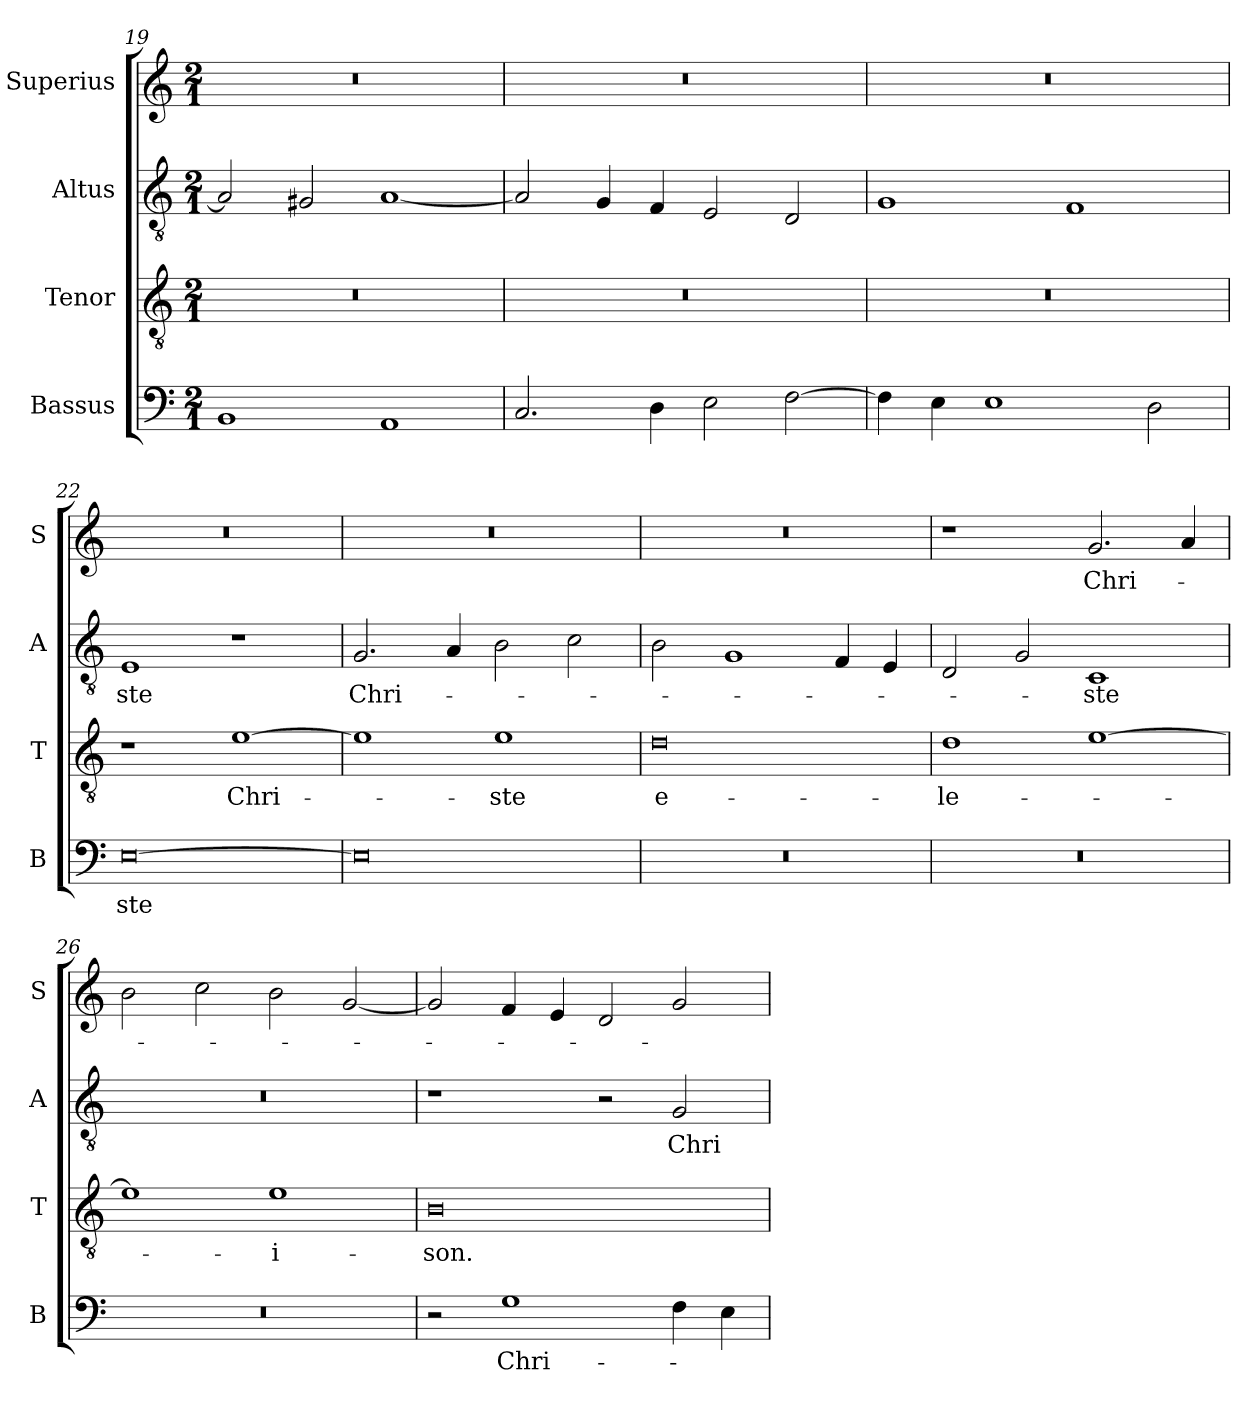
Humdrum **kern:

**kern	**text	**kern	**text	**kern	**text	**kern	**text
*part4	*part4	*part3	*part3	*part2	*part2	*part1	*part1
*staff4	*staff4	*staff3	*staff3	*staff2	*staff2	*staff1	*staff1
*I"Bassus	*	*I"Tenor	*	*I"Altus	*	*I"Superius	*
*I'B	*	*I'T	*	*I'A	*	*I'S	*
*clefF4	*	*clefGv2	*	*clefGv2	*	*clefG2	*
*k[]	*	*k[]	*	*k[]	*	*k[]	*
*M2/1	*	*M2/1	*	*M2/1	*	*M2/1	*
=19	=19	=19	=19	=19	=19	=19	=19
1BB	.	0r	.	2A/]	.	0r	.
.	.	.	.	2G#X/	.	.	.
1AA	.	.	.	[1A	.	.	.
=20	=20	=20	=20	=20	=20	=20	=20
2.C/	.	0r	.	2A/]	.	0r	.
.	.	.	.	4G/	.	.	.
4D\	.	.	.	4F/	.	.	.
2E\	.	.	.	2E/	.	.	.
[2F\	.	.	.	2D/	.	.	.
=21	=21	=21	=21	=21	=21	=21	=21
4F\]	.	0r	.	1G	.	0r	.
4E\	.	.	.	.	.	.	.
1E	.	.	.	.	.	.	.
.	.	.	.	1F	.	.	.
2D\	.	.	.	.	.	.	.
=22	=22	=22	=22	=22	=22	=22	=22
[0E	-ste	1r	.	1E	-ste	0r	.
.	.	[1e	Chri-	1r	.	.	.
=23	=23	=23	=23	=23	=23	=23	=23
0E]	.	1e]	.	2.G/	Chri-	0r	.
.	.	.	.	4A/	.	.	.
.	.	1e	-ste	2B\	.	.	.
.	.	.	.	2c\	.	.	.
=24	=24	=24	=24	=24	=24	=24	=24
0r	.	0d	e-	2B\	.	0r	.
.	.	.	.	1G	.	.	.
.	.	.	.	4F/	.	.	.
.	.	.	.	4E/	.	.	.
=25	=25	=25	=25	=25	=25	=25	=25
0r	.	1d	-le-	2D/	.	1r	.
.	.	.	.	2G/	.	.	.
.	.	[1e	.	1C	-ste	2.g/	Chri-
.	.	.	.	.	.	4a/	.
=26	=26	=26	=26	=26	=26	=26	=26
0r	.	1e]	.	0r	.	2b\	.
.	.	.	.	.	.	2cc\	.
.	.	1e	-i-	.	.	2b\	.
.	.	.	.	.	.	[2g/	.
=27	=27	=27	=27	=27	=27	=27	=27
2r	.	0B	-son.	1r	.	2g/]	.
1G	Chri-	.	.	.	.	4f/	.
.	.	.	.	.	.	4e/	.
.	.	.	.	2r	.	2d/	.
4F\	.	.	.	2G/	Chri-	2g/	.
4E\	.	.	.	.	.	.	.
=	=	=	=	=	=	=	=
*-	*-	*-	*-	*-	*-	*-	*-
